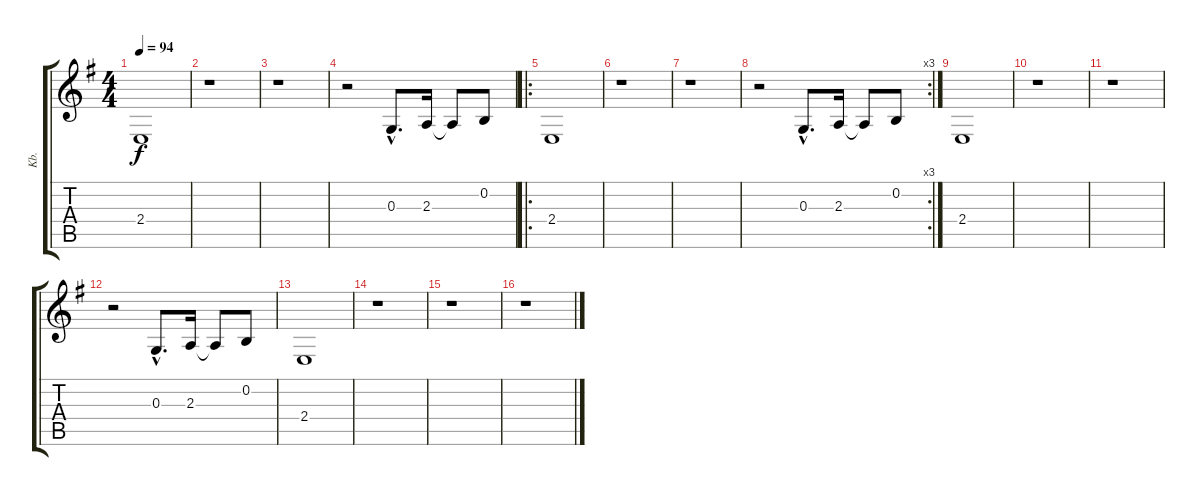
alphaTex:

\track ("Kb." "Kb.") {instrument electricgrandpiano}
\staff {score tabs}
\tuning (E4 B3 G3 D3 A2 E2) {hide}
\ts (4 4)
\tempo 94
\clef g2
\ks g
2.4.1{dy f} |
r.1 |
r.1 |
r.2 0.3{hac}.8{d} 2.3.16 2.3{t}.8 0.2.8 |
\ro
2.4.1 |
r.1 |
r.1 |
\rc 3
r.2 0.3{hac}.8{d} 2.3.16 2.3{t}.8 0.2.8 |
2.4.1 |
r.1 |
r.1 |
r.2 0.3{hac}.8{d} 2.3.16 2.3{t}.8 0.2.8 |
2.4.1 |
r.1 |
r.1 |
r.1
